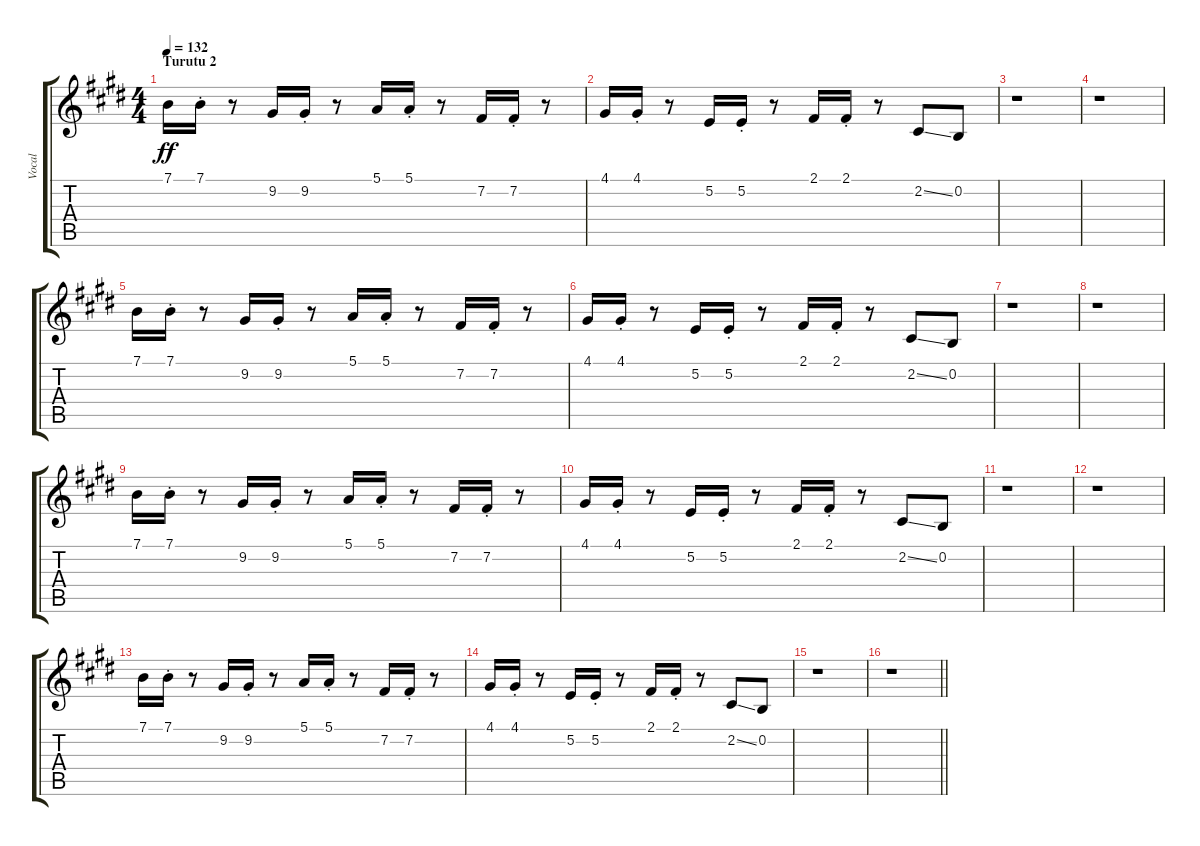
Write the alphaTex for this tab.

\track ("Vocal" "Vocal") {instrument synthvoice}
\staff {score tabs}
\tuning (E4 B3 G3 D3 A2 E2) {hide}
\ts (4 4)
\section ("" "Turutu 2")
\tempo 132
\clef g2
\ks e
7.1.16{dy ff} 7.1{st}.16 r.8 9.2.16 9.2{st}.16 r.8 5.1.16 5.1{st}.16 r.8 7.2.16 7.2{st}.16 r.8 |
4.1.16 4.1{st}.16 r.8 5.2.16 5.2{st}.16 r.8 2.1.16 2.1{st}.16 r.8 2.2{ss}.8 0.2.8 |
r.1 |
r.1 |
7.1.16 7.1{st}.16 r.8 9.2.16 9.2{st}.16 r.8 5.1.16 5.1{st}.16 r.8 7.2.16 7.2{st}.16 r.8 |
4.1.16 4.1{st}.16 r.8 5.2.16 5.2{st}.16 r.8 2.1.16 2.1{st}.16 r.8 2.2{ss}.8 0.2.8 |
r.1 |
r.1 |
7.1.16 7.1{st}.16 r.8 9.2.16 9.2{st}.16 r.8 5.1.16 5.1{st}.16 r.8 7.2.16 7.2{st}.16 r.8 |
4.1.16 4.1{st}.16 r.8 5.2.16 5.2{st}.16 r.8 2.1.16 2.1{st}.16 r.8 2.2{ss}.8 0.2.8 |
r.1 |
r.1 |
7.1.16 7.1{st}.16 r.8 9.2.16 9.2{st}.16 r.8 5.1.16 5.1{st}.16 r.8 7.2.16 7.2{st}.16 r.8 |
4.1.16 4.1{st}.16 r.8 5.2.16 5.2{st}.16 r.8 2.1.16 2.1{st}.16 r.8 2.2{ss}.8 0.2.8 |
r.1 |
\barLineRight lightlight
r.1
